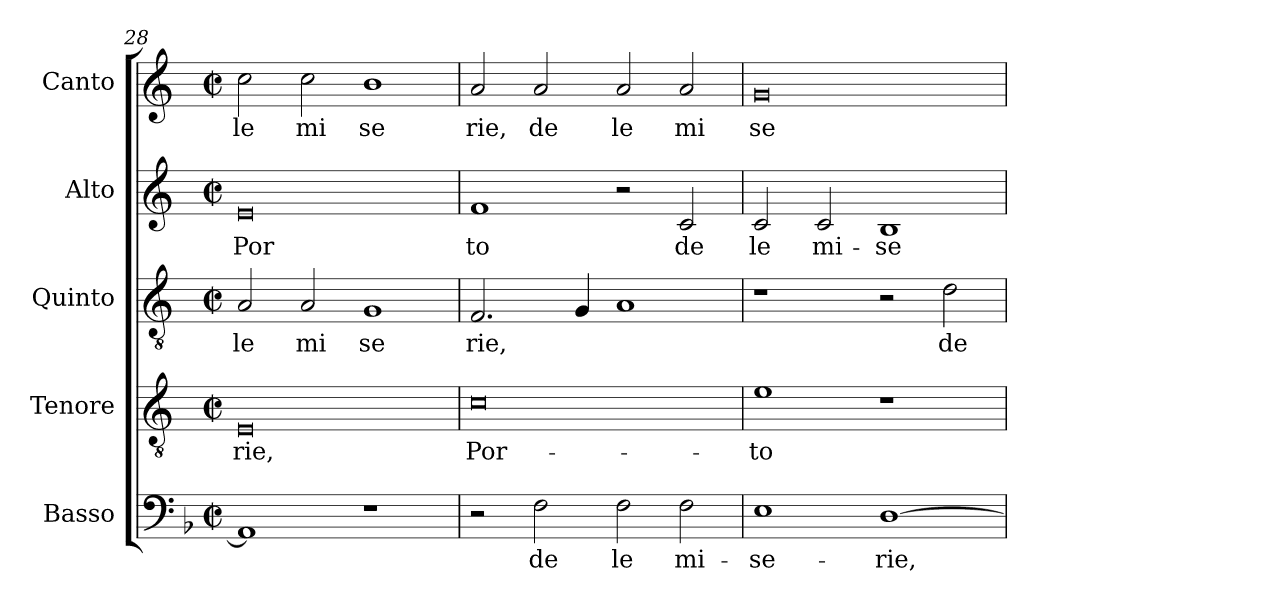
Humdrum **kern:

**kern	**text	**kern	**text	**kern	**text	**kern	**text	**kern	**text
*part5	*part5	*part4	*part4	*part3	*part3	*part2	*part2	*part1	*part1
*staff5	*staff5	*staff4	*staff4	*staff3	*staff3	*staff2	*staff2	*staff1	*staff1
*I"Basso	*	*I"Tenore	*	*I"Quinto	*	*I"Alto	*	*I"Canto	*
*clefF4	*	*clefGv2	*	*clefGv2	*	*clefG2	*	*clefG2	*
*	*	*ITrd-3c-5	*	*ITrd-3c-5	*	*ITrd-3c-5	*	*ITrd-3c-5	*
*k[b-]	*	*k[b-]	*	*k[b-]	*	*k[b-]	*	*k[b-]	*
*F:	*	*F:	*	*F:	*	*F:	*	*F:	*
*M2/2	*	*M2/2	*	*M2/2	*	*M2/2	*	*M2/2	*
*met(c|)	*	*met(c|)	*	*met(c|)	*	*met(c|)	*	*met(c|)	*
=28	=28	=28	=28	=28	=28	=28	=28	=28	=28
!	!LO:LY:b:cj	!	!LO:LY:b:cj	!	!LO:LY:b:cj	!	!LO:LY:b:cj	!	!LO:LY:b:cj
1AA]	.	0A	rie,	2d/	le	0a	Por	2ff\	le
!	!	!	!	!	!LO:LY:b:cj	!	!	!	!LO:LY:b:cj
.	.	.	.	2d/	mi	.	.	2ff\	mi
!	!	!	!	!	!LO:LY:b:cj	!	!	!	!LO:LY:b:cj
1r	.	.	.	1c	se	.	.	1ee	se
!!LO:LB:g=z
=29	=29	=29	=29	=29	=29	=29	=29	=29	=29
!	!	!	!LO:LY:b:cj	!	!LO:LY:b:cj	!	!LO:LY:b:cj	!	!LO:LY:b:cj
2r	.	0f	Por-	2.B-/	rie,	1b-	to	2dd/	rie,
!	!LO:LY:b:cj	!	!	!	!	!	!	!	!LO:LY:b:cj
2F\	de	.	.	.	.	.	.	2dd/	de
!	!	!	!	!	!LO:LY:b:cj	!	!	!	!
.	.	.	.	4c/	.	.	.	.	.
!	!LO:LY:b:cj	!	!	!	!LO:LY:b:cj	!	!	!	!LO:LY:b:cj
2F\	le	.	.	1d	.	2r	.	2dd/	le
!	!LO:LY:b:cj	!	!	!	!	!	!LO:LY:b:cj	!	!LO:LY:b:cj
2F\	mi-	.	.	.	.	2f/	de	2dd/	mi
=30	=30	=30	=30	=30	=30	=30	=30	=30	=30
!	!LO:LY:b:cj	!	!LO:LY:b:cj	!	!	!	!LO:LY:b:cj	!	!LO:LY:b:cj
1E	-se-	1a	-to	1r	.	2f/	le	0cc	se
!	!	!	!	!	!	!	!LO:LY:b:cj	!	!
.	.	.	.	.	.	2f/	mi-	.	.
!	!LO:LY:b:cj	!	!	!	!	!	!LO:LY:b:cj	!	!
[>1D	-rie,	1r	.	2r	.	1e	-se-	.	.
!	!	!	!	!	!LO:LY:b:cj	!	!	!	!
.	.	.	.	2g\	de	.	.	.	.
=	=	=	=	=	=	=	=	=	=
*-	*-	*-	*-	*-	*-	*-	*-	*-	*-
